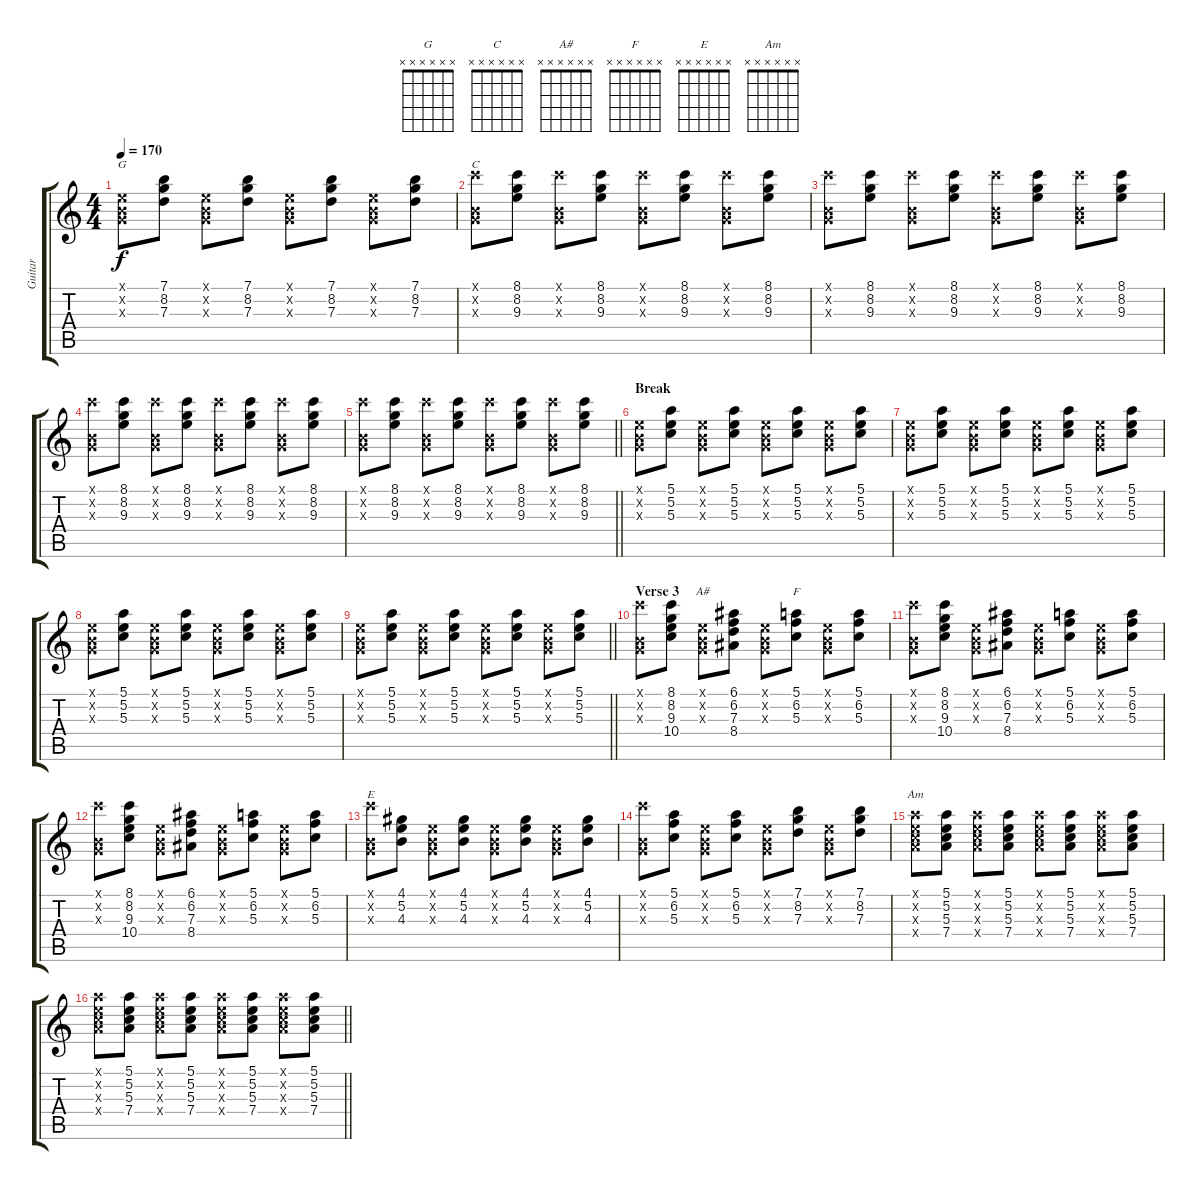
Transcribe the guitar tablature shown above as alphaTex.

\track ("Guitar" "Guitar") {instrument acousticguitarsteel}
\staff {score tabs}
\tuning (E4 B3 G3 D3 A2 E2) {hide}
\chord ("G" x x x x x x)
\chord ("C" x x x x x x)
\chord ("A#" x x x x x x)
\chord ("F" x x x x x x)
\chord ("E" x x x x x x)
\chord ("Am" x x x x x x)
\ts (4 4)
\tempo 170
\clef g2
\ks c
(0.1{x} 0.2{x} 0.3{x}).8{ch "G" dy f} (7.1 8.2 7.3).8 (0.1{x} 0.2{x} 0.3{x}).8 (7.1 8.2 7.3).8 (0.1{x} 0.2{x} 0.3{x}).8 (7.1 8.2 7.3).8 (0.1{x} 0.2{x} 0.3{x}).8 (7.1 8.2 7.3).8 |
(8.1{x} 0.2{x} 0.3{x}).8{ch "C"} (8.1 8.2 9.3).8 (8.1{x} 0.2{x} 0.3{x}).8 (8.1 8.2 9.3).8 (8.1{x} 0.2{x} 0.3{x}).8 (8.1 8.2 9.3).8 (8.1{x} 0.2{x} 0.3{x}).8 (8.1 8.2 9.3).8 |
(8.1{x} 0.2{x} 0.3{x}).8 (8.1 8.2 9.3).8 (8.1{x} 0.2{x} 0.3{x}).8 (8.1 8.2 9.3).8 (8.1{x} 0.2{x} 0.3{x}).8 (8.1 8.2 9.3).8 (8.1{x} 0.2{x} 0.3{x}).8 (8.1 8.2 9.3).8 |
(8.1{x} 0.2{x} 0.3{x}).8 (8.1 8.2 9.3).8 (8.1{x} 0.2{x} 0.3{x}).8 (8.1 8.2 9.3).8 (8.1{x} 0.2{x} 0.3{x}).8 (8.1 8.2 9.3).8 (8.1{x} 0.2{x} 0.3{x}).8 (8.1 8.2 9.3).8 |
\barLineRight lightlight
(8.1{x} 0.2{x} 0.3{x}).8 (8.1 8.2 9.3).8 (8.1{x} 0.2{x} 0.3{x}).8 (8.1 8.2 9.3).8 (8.1{x} 0.2{x} 0.3{x}).8 (8.1 8.2 9.3).8 (8.1{x} 0.2{x} 0.3{x}).8 (8.1 8.2 9.3).8 |
\section ("" "Break")
(0.1{x} 0.2{x} 0.3{x}).8 (5.1 5.2 5.3).8 (0.1{x} 0.2{x} 0.3{x}).8 (5.1 5.2 5.3).8 (0.1{x} 0.2{x} 0.3{x}).8 (5.1 5.2 5.3).8 (0.1{x} 0.2{x} 0.3{x}).8 (5.1 5.2 5.3).8 |
(0.1{x} 0.2{x} 0.3{x}).8 (5.1 5.2 5.3).8 (0.1{x} 0.2{x} 0.3{x}).8 (5.1 5.2 5.3).8 (0.1{x} 0.2{x} 0.3{x}).8 (5.1 5.2 5.3).8 (0.1{x} 0.2{x} 0.3{x}).8 (5.1 5.2 5.3).8 |
(0.1{x} 0.2{x} 0.3{x}).8 (5.1 5.2 5.3).8 (0.1{x} 0.2{x} 0.3{x}).8 (5.1 5.2 5.3).8 (0.1{x} 0.2{x} 0.3{x}).8 (5.1 5.2 5.3).8 (0.1{x} 0.2{x} 0.3{x}).8 (5.1 5.2 5.3).8 |
\barLineRight lightlight
(0.1{x} 0.2{x} 0.3{x}).8 (5.1 5.2 5.3).8 (0.1{x} 0.2{x} 0.3{x}).8 (5.1 5.2 5.3).8 (0.1{x} 0.2{x} 0.3{x}).8 (5.1 5.2 5.3).8 (0.1{x} 0.2{x} 0.3{x}).8 (5.1 5.2 5.3).8 |
\section ("" "Verse 3")
(8.1{x} 0.2{x} 0.3{x}).8 (8.1 8.2 9.3 10.4).8 (0.1{x} 0.2{x} 0.3{x}).8{ch "A#"} (6.1 6.2 7.3 8.4).8 (0.1{x} 0.2{x} 0.3{x}).8 (5.1 6.2 5.3).8{ch "F"} (0.1{x} 0.2{x} 0.3{x}).8 (5.1 6.2 5.3).8 |
(8.1{x} 0.2{x} 0.3{x}).8 (8.1 8.2 9.3 10.4).8 (0.1{x} 0.2{x} 0.3{x}).8 (6.1 6.2 7.3 8.4).8 (0.1{x} 0.2{x} 0.3{x}).8 (5.1 6.2 5.3).8 (0.1{x} 0.2{x} 0.3{x}).8 (5.1 6.2 5.3).8 |
(8.1{x} 0.2{x} 0.3{x}).8 (8.1 8.2 9.3 10.4).8 (0.1{x} 0.2{x} 0.3{x}).8 (6.1 6.2 7.3 8.4).8 (0.1{x} 0.2{x} 0.3{x}).8 (5.1 6.2 5.3).8 (0.1{x} 0.2{x} 0.3{x}).8 (5.1 6.2 5.3).8 |
(8.1{x} 0.2{x} 0.3{x}).8{ch "E"} (4.1 5.2 4.3).8 (0.1{x} 0.2{x} 0.3{x}).8 (4.1 5.2 4.3).8 (0.1{x} 0.2{x} 0.3{x}).8 (4.1 5.2 4.3).8 (0.1{x} 0.2{x} 0.3{x}).8 (4.1 5.2 4.3).8 |
(8.1{x} 0.2{x} 0.3{x}).8 (5.1 6.2 5.3).8 (0.1{x} 0.2{x} 0.3{x}).8 (5.1 6.2 5.3).8 (0.1{x} 0.2{x} 0.3{x}).8 (7.1 8.2 7.3).8 (0.1{x} 0.2{x} 0.3{x}).8 (7.1 8.2 7.3).8 |
(5.1{x} 5.2{x} 5.3{x} 7.4{x}).8{ch "Am"} (5.1 5.2 5.3 7.4).8 (5.1{x} 5.2{x} 5.3{x} 7.4{x}).8 (5.1 5.2 5.3 7.4).8 (5.1{x} 5.2{x} 5.3{x} 7.4{x}).8 (5.1 5.2 5.3 7.4).8 (5.1{x} 5.2{x} 5.3{x} 7.4{x}).8 (5.1 5.2 5.3 7.4).8 |
\barLineRight lightlight
(5.1{x} 5.2{x} 5.3{x} 7.4{x}).8 (5.1 5.2 5.3 7.4).8 (5.1{x} 5.2{x} 5.3{x} 7.4{x}).8 (5.1 5.2 5.3 7.4).8 (5.1{x} 5.2{x} 5.3{x} 7.4{x}).8 (5.1 5.2 5.3 7.4).8 (5.1{x} 5.2{x} 5.3{x} 7.4{x}).8 (5.1 5.2 5.3 7.4).8
